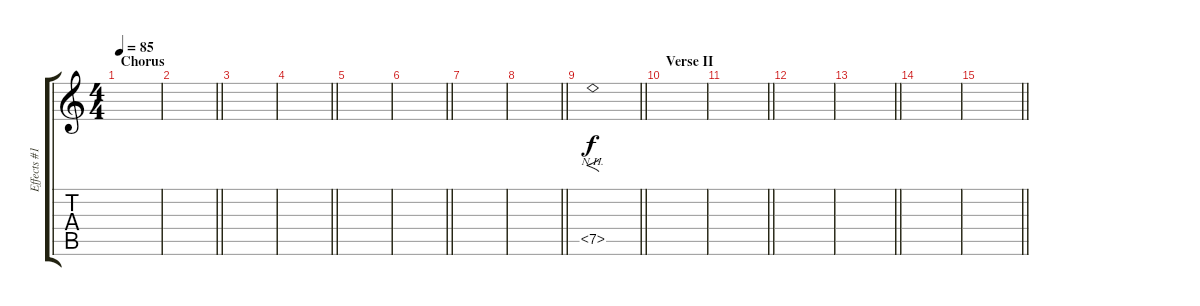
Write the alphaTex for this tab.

\track ("Effects #1" "Effects #1") {instrument overdrivenguitar}
\staff {score tabs}
\tuning (E4 B3 G3 D3 A2 E2) {hide}
\ts (4 4)
\section ("" "Chorus")
\tempo 85
\clef g2
\ks c
|
\barLineRight lightlight
|
|
\barLineRight lightlight
|
|
\barLineRight lightlight
|
|
\barLineRight lightlight
|
\barLineRight lightlight
7.5{nh}.1{f} |
\section ("" "Verse II")
|
\barLineRight lightlight
|
|
\barLineRight lightlight
|
|
\barLineRight lightlight
